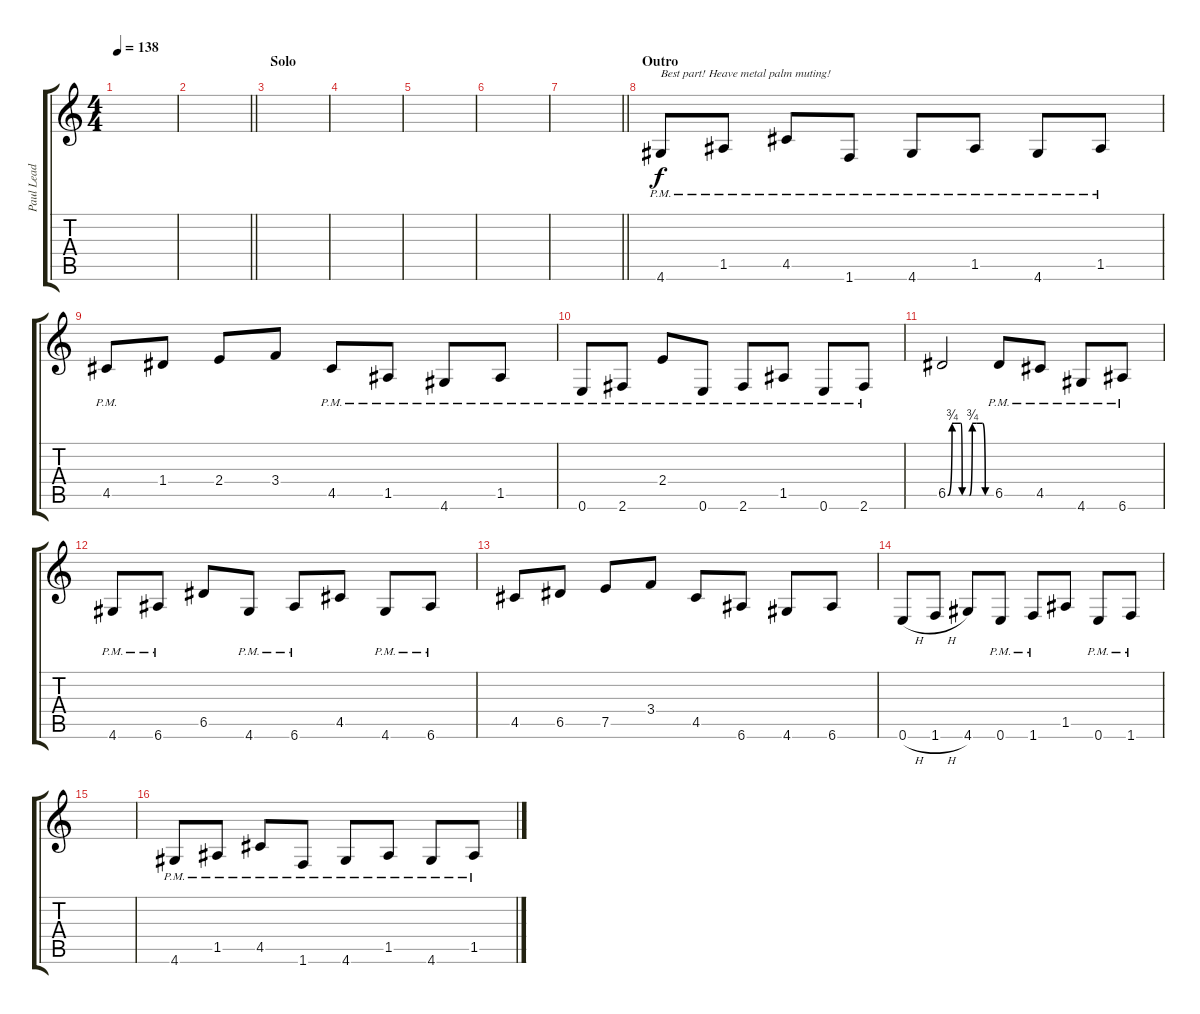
\track ("Paul Lead" "Paul Lead") {instrument overdrivenguitar}
\staff {score tabs}
\tuning (E4 B3 G3 D3 A2 E2) {hide}
\ts (4 4)
\tempo 138
\clef g2
\ks c
|
\barLineRight lightlight
|
\section ("" "Solo")
|
|
|
|
\barLineRight lightlight
|
\section ("" "Outro")
4.6{pm}.8{txt "Best part! Heave metal palm muting!"} 1.5{pm}.8 4.5{pm}.8 1.6{pm}.8 4.6{pm}.8 1.5{pm}.8 4.6{pm}.8 1.5{pm}.8 |
4.5{pm}.8 1.4.8 2.4.8 3.4.8 4.5{pm}.8 1.5{pm}.8 4.6{pm}.8 1.5{pm}.8 |
0.6{pm}.8 2.6{pm}.8 2.4{pm}.8 0.6{pm}.8 2.6{pm}.8 1.5{pm}.8 0.6{pm}.8 2.6{pm}.8 |
6.5{be (custom 0 0 6 3 10 3 18 3 20 0 26 0 30 0 34 3 40 3 48 3 52 0 57 0 60 0)}.2 6.5{pm}.8 4.5{pm}.8 4.6{pm}.8 6.6{pm}.8 |
4.6{pm}.8 6.6{pm}.8 6.5.8 4.6{pm}.8 6.6{pm}.8 4.5.8 4.6{pm}.8 6.6{pm}.8 |
4.5.8 6.5.8 7.5.8 3.4.8 4.5.8 6.6.8 4.6.8 6.6.8 |
0.6{h}.8 1.6{h}.8 4.6.8 0.6{pm}.8 1.6{pm}.8 1.5.8 0.6{pm}.8 1.6{pm}.8 |
|
4.6{pm}.8 1.5{pm}.8 4.5{pm}.8 1.6{pm}.8 4.6{pm}.8 1.5{pm}.8 4.6{pm}.8 1.5{pm}.8
